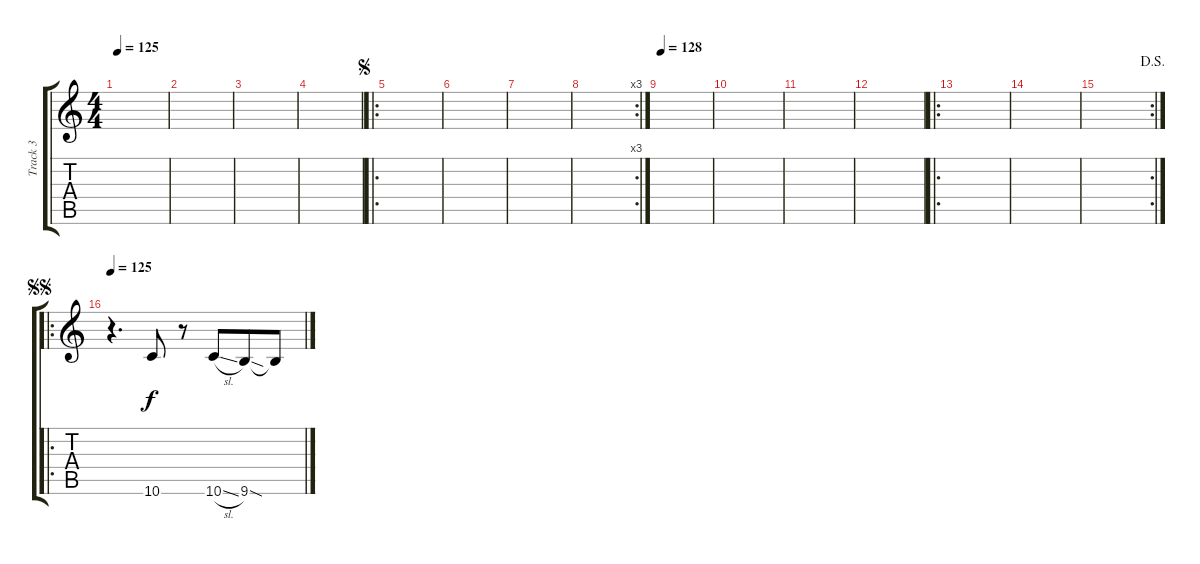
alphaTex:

\track ("Track 3" "Track 3") {instrument distortionguitar}
\staff {score tabs}
\tuning (D4 A3 F3 C3 G2 D2) {hide}
\ts (4 4)
\tempo 125
\clef g2
\ks c
|
|
|
|
\ro
\jump segno
|
|
|
\rc 3
|
\tempo 128
|
|
|
|
\ro
|
|
\rc 2
\jump dalsegno
|
\ro
\jump segnosegno
\tempo 125
r.4{d} 10.6.8 r.8 10.6{sl}.8{beam merge} 9.6{sod}.8 9.6{t}.8
